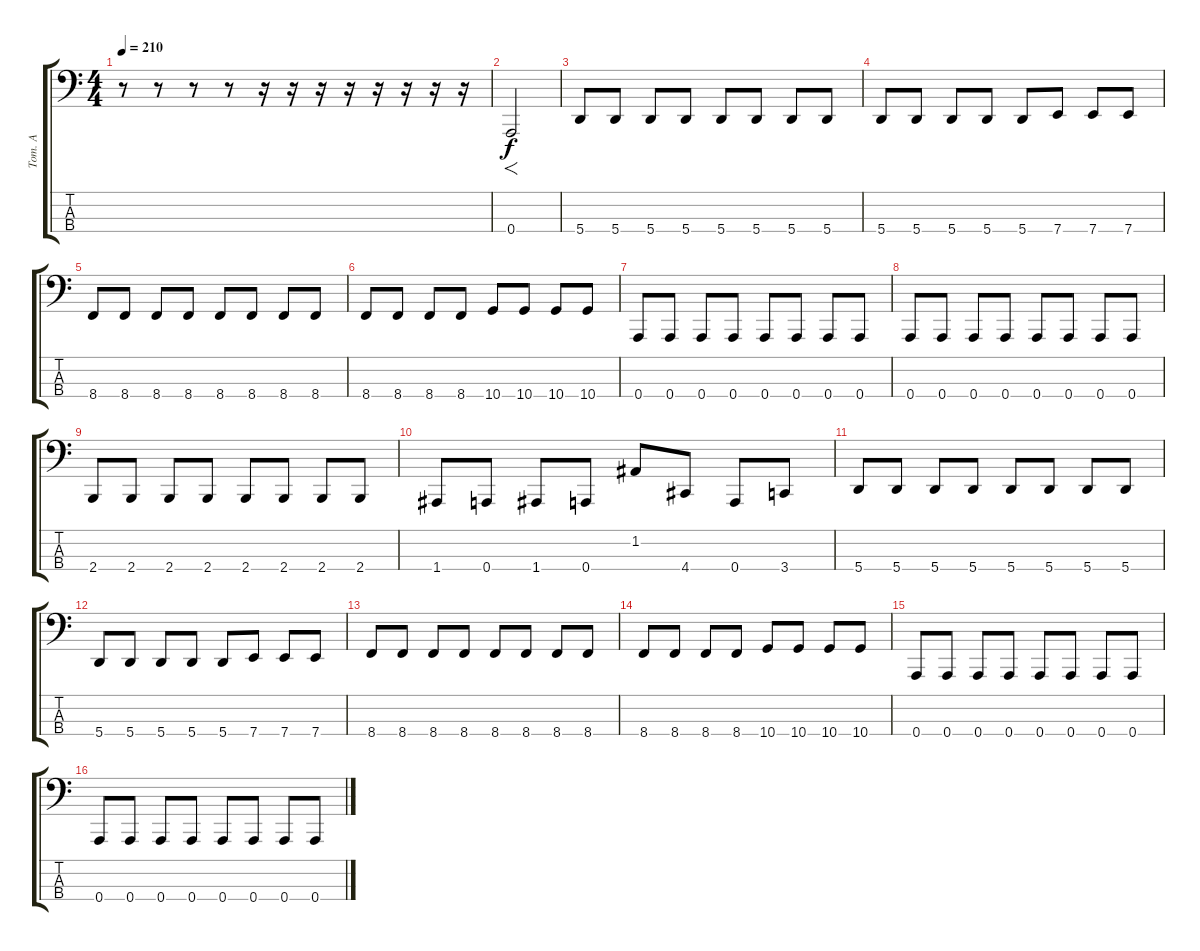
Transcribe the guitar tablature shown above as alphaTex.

\track ("Tom. A" "Tom. A") {instrument electricbasspick}
\staff {score tabs}
\tuning (D2 A1 E1 A0) {hide}
\ts (4 4)
\tempo 210
\clef f4
\ks c
r.8{dy f} r.8 r.8 r.8 r.16 r.16 r.16 r.16 r.16 r.16 r.16 r.16 |
0.4.2{f} |
5.4.8 5.4.8 5.4.8 5.4.8 5.4.8 5.4.8 5.4.8 5.4.8 |
5.4.8 5.4.8 5.4.8 5.4.8 5.4.8 7.4.8 7.4.8 7.4.8 |
8.4.8 8.4.8 8.4.8 8.4.8 8.4.8 8.4.8 8.4.8 8.4.8 |
8.4.8 8.4.8 8.4.8 8.4.8 10.4.8 10.4.8 10.4.8 10.4.8 |
0.4.8 0.4.8 0.4.8 0.4.8 0.4.8 0.4.8 0.4.8 0.4.8 |
0.4.8 0.4.8 0.4.8 0.4.8 0.4.8 0.4.8 0.4.8 0.4.8 |
2.4.8 2.4.8 2.4.8 2.4.8 2.4.8 2.4.8 2.4.8 2.4.8 |
1.4.8 0.4.8 1.4.8 0.4.8 1.2.8 4.4.8 0.4.8 3.4.8 |
5.4.8 5.4.8 5.4.8 5.4.8 5.4.8 5.4.8 5.4.8 5.4.8 |
5.4.8 5.4.8 5.4.8 5.4.8 5.4.8 7.4.8 7.4.8 7.4.8 |
8.4.8 8.4.8 8.4.8 8.4.8 8.4.8 8.4.8 8.4.8 8.4.8 |
8.4.8 8.4.8 8.4.8 8.4.8 10.4.8 10.4.8 10.4.8 10.4.8 |
0.4.8 0.4.8 0.4.8 0.4.8 0.4.8 0.4.8 0.4.8 0.4.8 |
0.4.8 0.4.8 0.4.8 0.4.8 0.4.8 0.4.8 0.4.8 0.4.8
